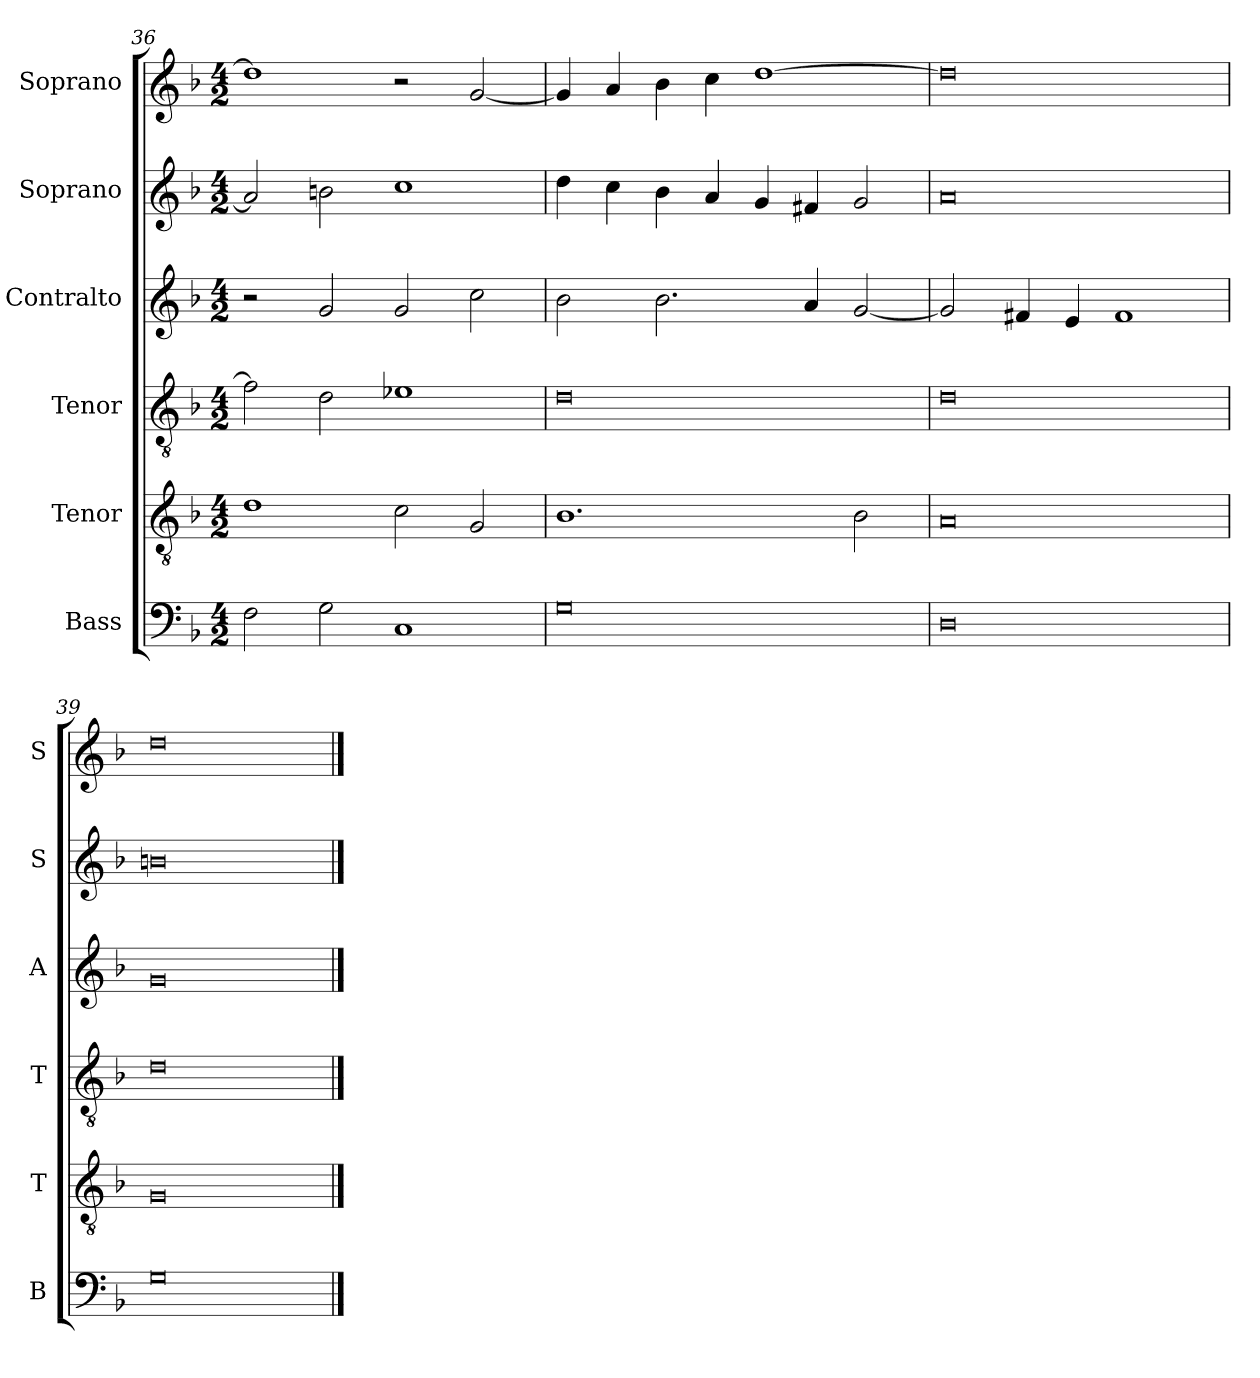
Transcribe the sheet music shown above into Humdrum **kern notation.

**kern	**kern	**kern	**kern	**kern	**kern
*part6	*part5	*part4	*part3	*part2	*part1
*staff6	*staff5	*staff4	*staff3	*staff2	*staff1
*I"Bass	*I"Tenor	*I"Tenor	*I"Contralto	*I"Soprano	*I"Soprano
*I'B	*I'T	*I'T	*I'A	*I'S	*I'S
*clefF4	*clefGv2	*clefGv2	*clefG2	*clefG2	*clefG2
*k[b-]	*k[b-]	*k[b-]	*k[b-]	*k[b-]	*k[b-]
*G:dor	*G:dor	*G:dor	*G:dor	*G:dor	*G:dor
*M4/2	*M4/2	*M4/2	*M4/2	*M4/2	*M4/2
=36	=36	=36	=36	=36	=36
2F	1d	2f]	2r	2a]	1dd]
2G	.	2d	2g	2bn	.
1C	2c	1e-X	2g	1cc	2r
.	2G	.	2cc	.	[2g
=37	=37	=37	=37	=37	=37
0G	1.B-	0d	2b-	4dd	4g]
.	.	.	.	4cc	4a
.	.	.	2.b-	4b-	4b-
.	.	.	.	4a	4cc
.	.	.	.	4g	[1dd
.	.	.	4a	4f#X	.
.	2B-	.	[2g	2g	.
=38	=38	=38	=38	=38	=38
0D	0A	0d	2g]	0a	0dd]
.	.	.	4f#X	.	.
.	.	.	4e	.	.
.	.	.	1f#	.	.
=39	=39	=39	=39	=39	=39
0G	0G	0d	0g	0bn	0dd
==	==	==	==	==	==
*-	*-	*-	*-	*-	*-
